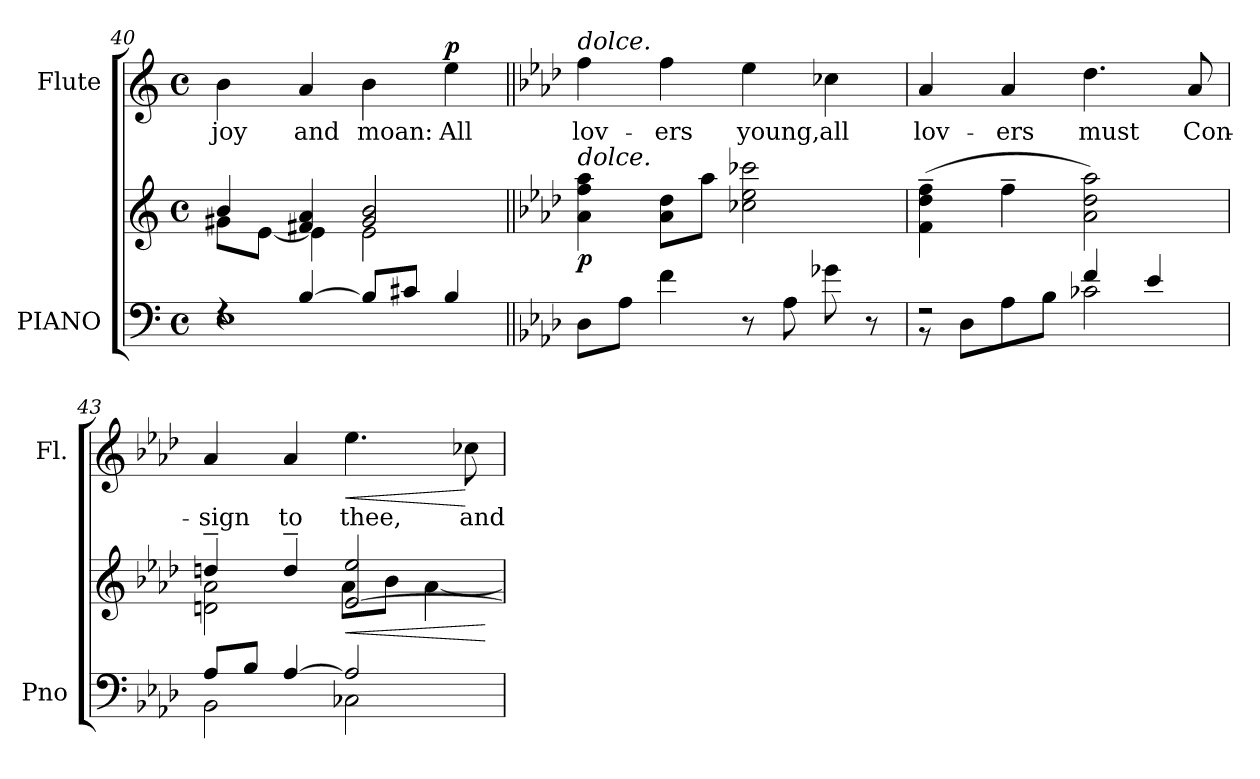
**kern	**kern	**dynam	**kern	**text	**dynam
*part2	*part2	*part2	*part1	*part1	*part1
*staff3	*staff2	*staff2/3	*staff1	*staff1	*staff1
*I"PIANO	*	*	*I"Flute	*	*
*I'Pno	*	*	*I'Fl.	*	*
*clefF4	*clefG2	*	*clefG2	*	*
*k[]	*k[]	*	*k[]	*	*
*M4/4	*M4/4	*	*M4/4	*	*
*met(c)	*met(c)	*	*met(c)	*	*
=40	=40	=40	=40	=40	=40
*^	*^	*	*	*	*
!	!	!	!	!	!	!LO:LY:b	!
4rF	1E	4b/	8g#X\L	.	4b\	joy	.
.	.	.	[8e\J	.	.	.	.
!	!	!	!	!	!	!LO:LY:b	!
[4B/	.	4f#X/ 4a/	4e\]	.	4a/	and	.
!	!	!	!	!	!	!LO:LY:b	!
8B/L]	.	2g#/ 2b/	2e\	.	4b\	moan:	.
8c#X/J	.	.	.	.	.	.	.
!	!	!	!	!	!	!LO:LY:b	!LO:DY:a
4B/	.	.	.	.	4ee\	All	p
*v	*v	*	*	*	*	*	*
*	*v	*v	*	*	*	*
=41||	=41||	=41||	=41||	=41||	=41||
*k[b-e-a-d-]	*k[b-e-a-d-]	*	*k[b-e-a-d-]	*	*
!	!	!	!LO:TX:a:i:t=dolce.	!	!
!	!LO:TX:a:i:t=dolce.	!	!	!	!
!	!	!LO:DY:b	!	!LO:LY:b	!
8D-\L	4a-\ 4ff\ 4aa-\	p	4ff\	lov-	.
8A-\J	.	.	.	.	.
!	!	!	!	!LO:LY:b	!
4f\	8a-\ 8dd-\L	.	4ff\	-ers	.
.	8aa-\J	.	.	.	.
!	!	!	!	!LO:LY:b	!
8r	2cc-X\ 2ee-\ 2ccc-X\	.	4ee-\	young,	.
8A-\	.	.	.	.	.
!	!	!	!	!LO:LY:b	!
8g-X\	.	.	4cc-X\	all	.
8r	.	.	.	.	.
!!LO:LB:g=z
=42	=42	=42	=42	=42	=42
*^	*	*	*	*	*
!	!	!	!	!	!LO:LY:b	!
2rF	8r	(4f\~ 4dd-\~ 4ff\~	.	4a-/	lov-	.
.	8D-\L	.	.	.	.	.
!	!	!	!	!	!LO:LY:b	!
.	8A-\	4ff~\	.	4a-/	-ers	.
.	8B-\J	.	.	.	.	.
!	!	!	!	!	!LO:LY:b	!
4f/	2c-X\	2a-\ 2dd-\ 2aa-\)	.	4.dd-\	must	.
4e-/	.	.	.	.	.	.
!	!	!	!	!	!LO:LY:b	!
.	.	.	.	8a-/	Con-	.
=43	=43	=43	=43	=43	=43	=43
*	*	*^	*	*	*	*
!	!	!	!	!	!	!LO:LY:b	!
8A-/L	2BB-\	4ddn~/	2dn\ 2a-\	.	4a-/	-sign	.
8B-/J	.	.	.	.	.	.	.
!	!	!	!	!	!	!LO:LY:b	!
[4A-/	.	4dd~/	.	.	4a-/	to	.
!	!	!	!	!LO:HP:b	!	!LO:LY:b	!LO:HP:b
2A-/]	2C-X\	[2e-/ 2ee-/	8a-\L	<	4.ee-\	thee,	<
.	.	.	8b-\J	.	.	.	.
.	.	.	[4a-\	.	.	.	.
!	!	!	!	!	!	!LO:LY:b	!
.	.	.	.	.	8cc-X\	and	[
*v	*v	*	*	*	*	*	*
*	*v	*v	*	*	*	*
.	.	[	.	.	.
=	=	=	=	=	=
*-	*-	*-	*-	*-	*-
